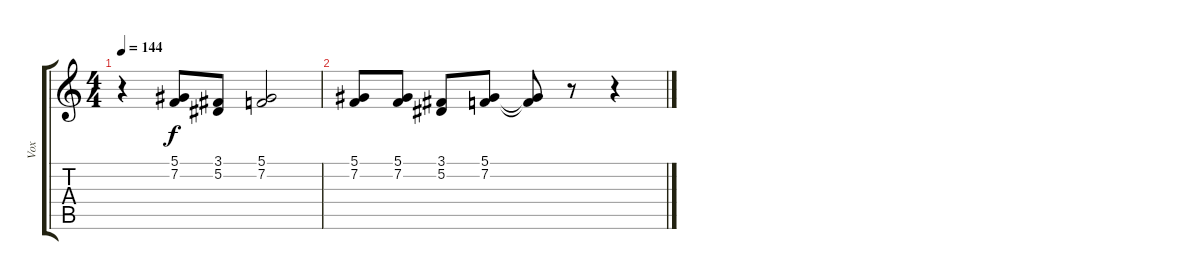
\track ("Vox" "Vox") {instrument bassoon}
\staff {score tabs}
\tuning (Eb4 Bb3 Gb3 Db3 Ab2 Db2) {hide}
\ts (4 4)
\tempo 144
\clef g2
\ks c
r.4{dy f} (5.1 7.2).8 (3.1 5.2).8 (5.1 7.2).2 |
(5.1 7.2).8 (5.1 7.2).8 (3.1 5.2).8 (5.1 7.2).8 (5.1{t} 7.2{t}).8 r.8 r.4
